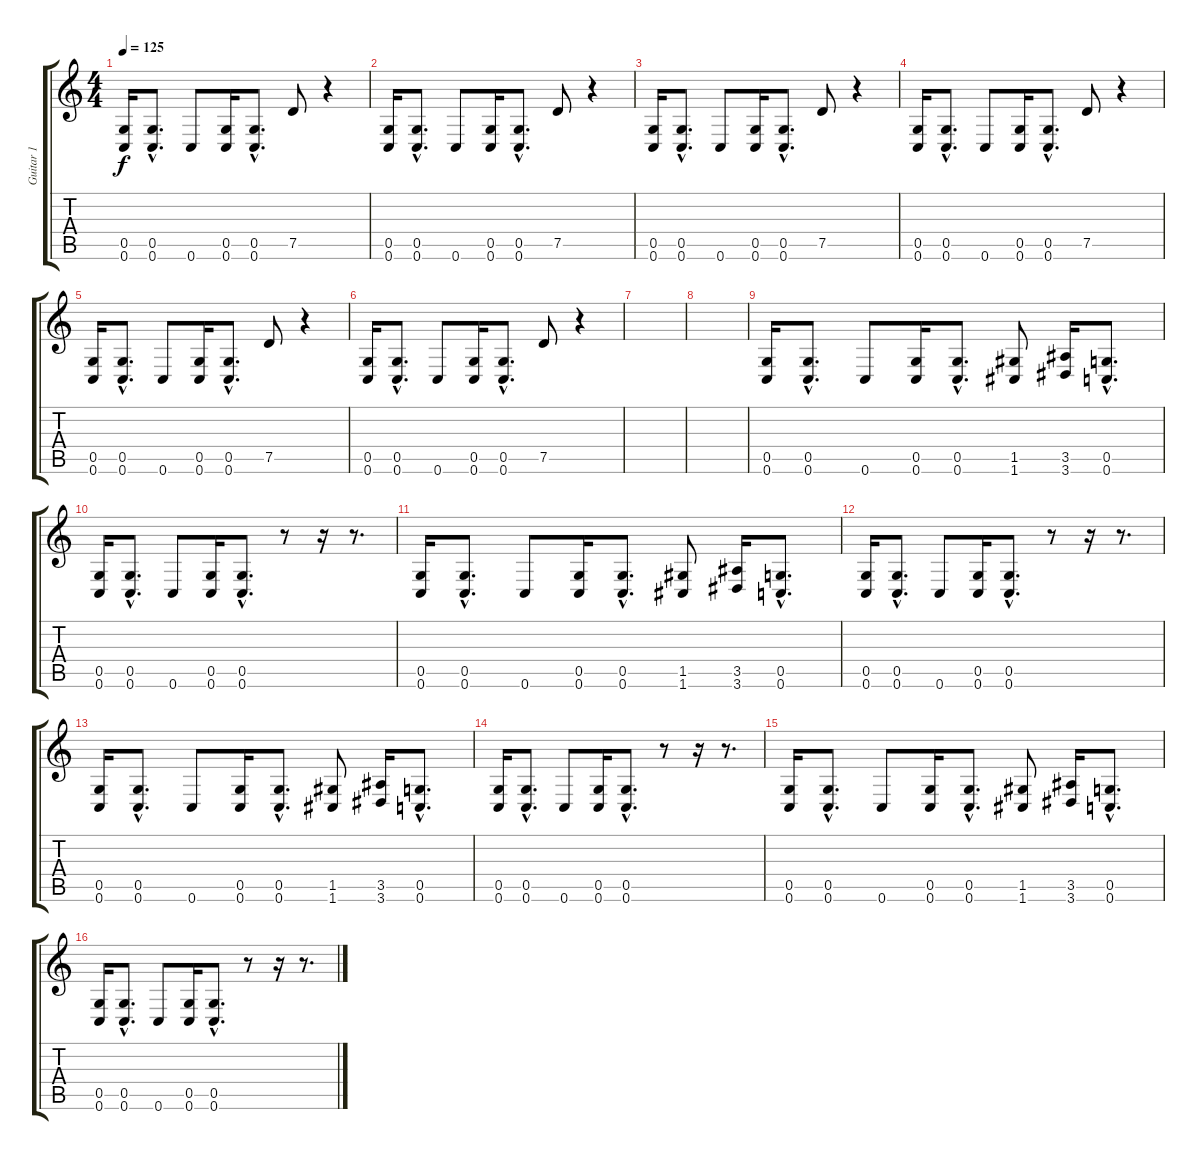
\track ("Guitar 1" "Guitar 1") {instrument distortionguitar}
\staff {score tabs}
\tuning (D4 A3 F3 C3 G2 C2) {hide}
\ts (4 4)
\tempo 125
\clef g2
\ks c
(0.5 0.6).16{dy f} (0.5{hac} 0.6{hac}).8{d} 0.6.8 (0.5 0.6).16 (0.5{hac} 0.6{hac}).8{d} 7.5.8 r.4 |
(0.5 0.6).16 (0.5{hac} 0.6{hac}).8{d} 0.6.8 (0.5 0.6).16 (0.5{hac} 0.6{hac}).8{d} 7.5.8 r.4 |
(0.5 0.6).16 (0.5{hac} 0.6{hac}).8{d} 0.6.8 (0.5 0.6).16 (0.5{hac} 0.6{hac}).8{d} 7.5.8 r.4 |
(0.5 0.6).16 (0.5{hac} 0.6{hac}).8{d} 0.6.8 (0.5 0.6).16 (0.5{hac} 0.6{hac}).8{d} 7.5.8 r.4 |
(0.5 0.6).16 (0.5{hac} 0.6{hac}).8{d} 0.6.8 (0.5 0.6).16 (0.5{hac} 0.6{hac}).8{d} 7.5.8 r.4 |
(0.5 0.6).16 (0.5{hac} 0.6{hac}).8{d} 0.6.8 (0.5 0.6).16 (0.5{hac} 0.6{hac}).8{d} 7.5.8 r.4 |
|
|
(0.5 0.6).16 (0.5{hac} 0.6{hac}).8{d} 0.6.8 (0.5 0.6).16 (0.5{hac} 0.6{hac}).8{d} (1.5 1.6).8 (3.5 3.6).16 (0.5{hac} 0.6{hac}).8{d} |
(0.5 0.6).16 (0.5{hac} 0.6{hac}).8{d} 0.6.8 (0.5 0.6).16 (0.5{hac} 0.6{hac}).8{d} r.8 r.16 r.8{d} |
(0.5 0.6).16 (0.5{hac} 0.6{hac}).8{d} 0.6.8 (0.5 0.6).16 (0.5{hac} 0.6{hac}).8{d} (1.5 1.6).8 (3.5 3.6).16 (0.5{hac} 0.6{hac}).8{d} |
(0.5 0.6).16 (0.5{hac} 0.6{hac}).8{d} 0.6.8 (0.5 0.6).16 (0.5{hac} 0.6{hac}).8{d} r.8 r.16 r.8{d} |
(0.5 0.6).16 (0.5{hac} 0.6{hac}).8{d} 0.6.8 (0.5 0.6).16 (0.5{hac} 0.6{hac}).8{d} (1.5 1.6).8 (3.5 3.6).16 (0.5{hac} 0.6{hac}).8{d} |
(0.5 0.6).16 (0.5{hac} 0.6{hac}).8{d} 0.6.8 (0.5 0.6).16 (0.5{hac} 0.6{hac}).8{d} r.8 r.16 r.8{d} |
(0.5 0.6).16 (0.5{hac} 0.6{hac}).8{d} 0.6.8 (0.5 0.6).16 (0.5{hac} 0.6{hac}).8{d} (1.5 1.6).8 (3.5 3.6).16 (0.5{hac} 0.6{hac}).8{d} |
(0.5 0.6).16 (0.5{hac} 0.6{hac}).8{d} 0.6.8 (0.5 0.6).16 (0.5{hac} 0.6{hac}).8{d} r.8 r.16 r.8{d}
